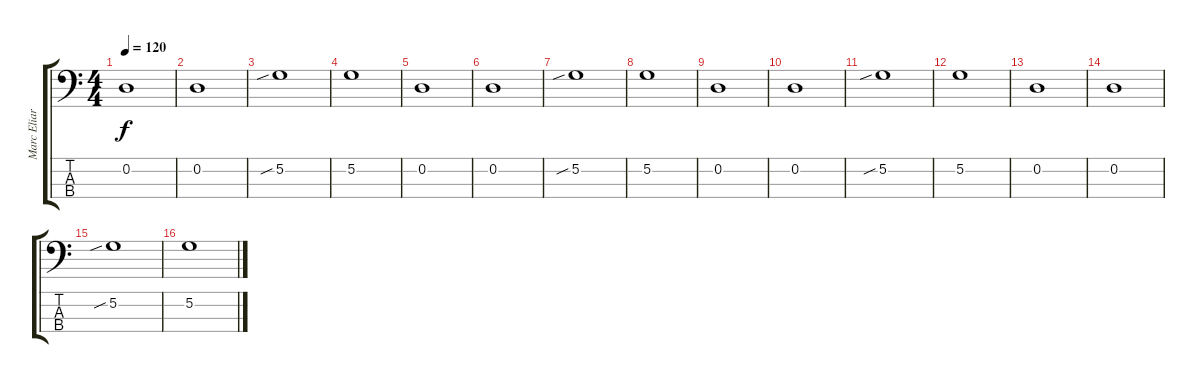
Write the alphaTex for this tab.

\track ("Marc Eliard" "Marc Eliar") {instrument electricbassfinger}
\staff {score tabs}
\tuning (G2 D2 A1 E1) {hide}
\ts (4 4)
\tempo 120
\clef f4
\ks c
0.2.1{dy f} |
0.2.1 |
5.2{sib}.1 |
5.2.1 |
0.2.1 |
0.2.1 |
5.2{sib}.1 |
5.2.1 |
0.2.1 |
0.2.1 |
5.2{sib}.1 |
5.2.1 |
0.2.1 |
0.2.1 |
5.2{sib}.1 |
5.2.1
